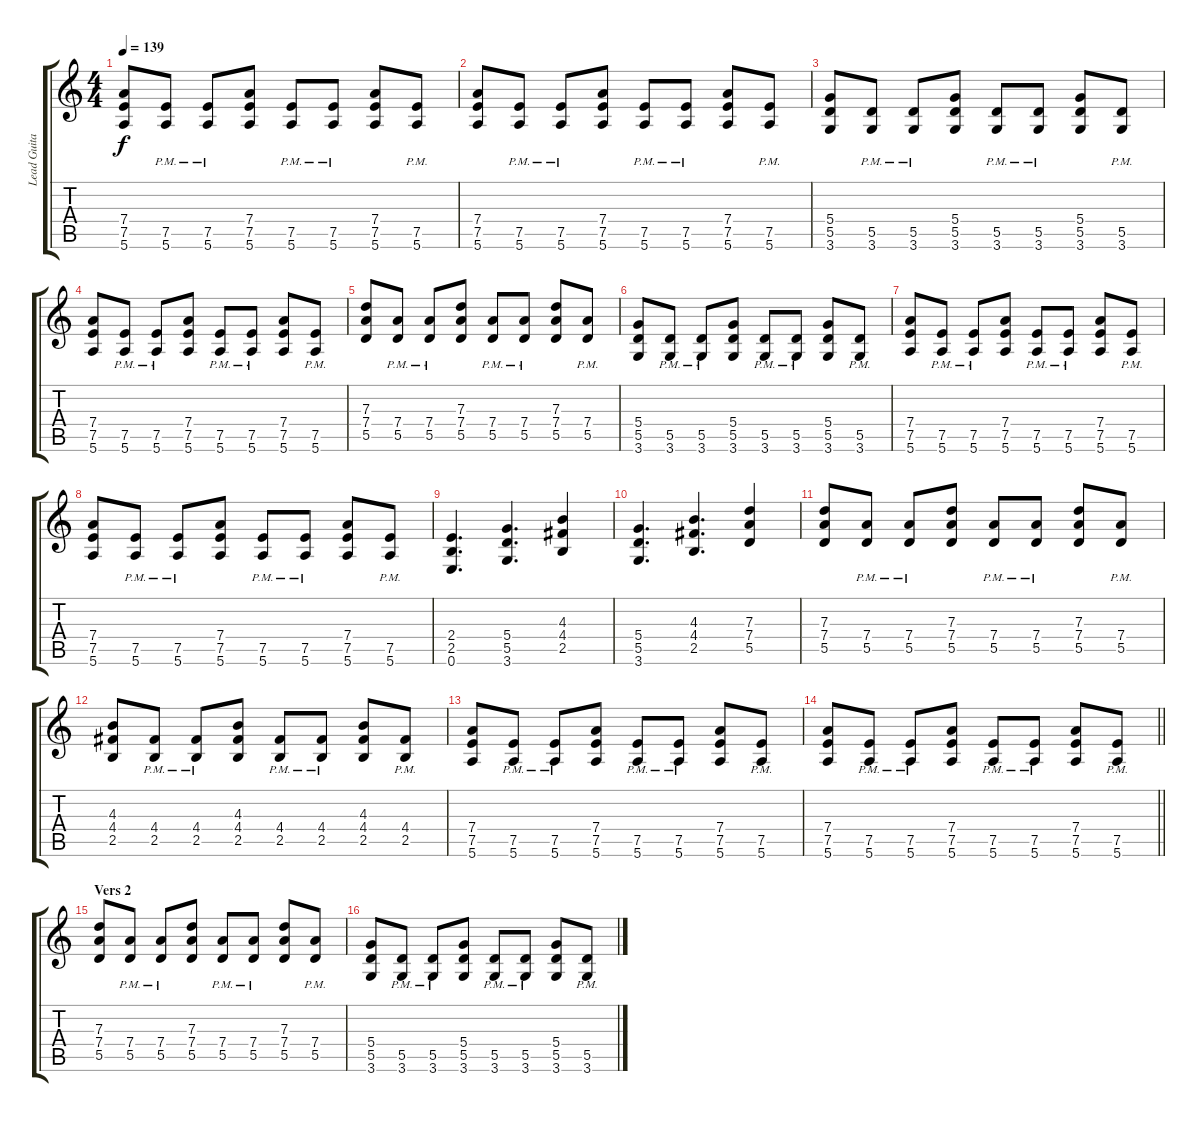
\track ("Lead Guitar" "Lead Guita") {instrument overdrivenguitar}
\staff {score tabs}
\tuning (E4 B3 G3 D3 A2 E2) {hide}
\ts (4 4)
\tempo 139
\clef g2
\ks c
(7.4 7.5 5.6).8{dy f} (7.5{pm} 5.6).8 (7.5{pm} 5.6).8 (7.4 7.5 5.6).8 (7.5{pm} 5.6).8 (7.5{pm} 5.6).8 (7.4 7.5 5.6).8 (7.5{pm} 5.6).8 |
(7.4 7.5 5.6).8 (7.5{pm} 5.6).8 (7.5{pm} 5.6).8 (7.4 7.5 5.6).8 (7.5{pm} 5.6).8 (7.5{pm} 5.6).8 (7.4 7.5 5.6).8 (7.5{pm} 5.6).8 |
(5.4 5.5 3.6).8 (5.5{pm} 3.6{pm}).8 (5.5{pm} 3.6{pm}).8 (5.4 5.5 3.6).8 (5.5{pm} 3.6{pm}).8 (5.5{pm} 3.6{pm}).8 (5.4 5.5 3.6).8 (5.5 3.6{pm}).8 |
(7.4 7.5 5.6).8 (7.5{pm} 5.6).8 (7.5{pm} 5.6).8 (7.4 7.5 5.6).8 (7.5{pm} 5.6).8 (7.5{pm} 5.6).8 (7.4 7.5 5.6).8 (7.5{pm} 5.6).8 |
(7.3 7.4 5.5).8 (7.4{pm} 5.5{pm}).8 (7.4{pm} 5.5{pm}).8 (7.3 7.4 5.5).8 (7.4{pm} 5.5{pm}).8 (7.4{pm} 5.5{pm}).8 (7.3 7.4 5.5).8 (7.4{pm} 5.5{pm}).8 |
(5.4 5.5 3.6).8 (5.5{pm} 3.6{pm}).8 (5.5{pm} 3.6{pm}).8 (5.4 5.5 3.6).8 (5.5{pm} 3.6{pm}).8 (5.5{pm} 3.6{pm}).8 (5.4 5.5 3.6).8 (5.5 3.6{pm}).8 |
(7.4 7.5 5.6).8 (7.5{pm} 5.6).8 (7.5{pm} 5.6).8 (7.4 7.5 5.6).8 (7.5{pm} 5.6).8 (7.5{pm} 5.6).8 (7.4 7.5 5.6).8 (7.5{pm} 5.6).8 |
(7.4 7.5 5.6).8 (7.5{pm} 5.6).8 (7.5{pm} 5.6).8 (7.4 7.5 5.6).8 (7.5{pm} 5.6).8 (7.5{pm} 5.6).8 (7.4 7.5 5.6).8 (7.5{pm} 5.6).8 |
(2.4 2.5 0.6).4{d} (5.4 5.5 3.6).4{d} (4.3 4.4 2.5).4 |
(5.4 5.5 3.6).4{d} (4.3 4.4 2.5).4{d} (7.3 7.4 5.5).4 |
(7.3 7.4 5.5).8 (7.4{pm} 5.5{pm}).8 (7.4{pm} 5.5{pm}).8 (7.3 7.4 5.5).8 (7.4{pm} 5.5{pm}).8 (7.4{pm} 5.5{pm}).8 (7.3 7.4 5.5).8 (7.4{pm} 5.5{pm}).8 |
(4.3 4.4 2.5).8 (4.4{pm} 2.5{pm}).8 (4.4{pm} 2.5{pm}).8 (4.3 4.4 2.5).8 (4.4{pm} 2.5{pm}).8 (4.4{pm} 2.5{pm}).8 (4.3 4.4 2.5).8 (4.4{pm} 2.5).8 |
(7.4 7.5 5.6).8 (7.5{pm} 5.6).8 (7.5{pm} 5.6).8 (7.4 7.5 5.6).8 (7.5{pm} 5.6).8 (7.5{pm} 5.6).8 (7.4 7.5 5.6).8 (7.5{pm} 5.6).8 |
\barLineRight lightlight
(7.4 7.5 5.6).8 (7.5{pm} 5.6).8 (7.5{pm} 5.6).8 (7.4 7.5 5.6).8 (7.5{pm} 5.6).8 (7.5{pm} 5.6).8 (7.4 7.5 5.6).8 (7.5{pm} 5.6).8 |
\section ("" "Vers 2")
(7.3 7.4 5.5).8 (7.4{pm} 5.5{pm}).8 (7.4{pm} 5.5{pm}).8 (7.3 7.4 5.5).8 (7.4{pm} 5.5{pm}).8 (7.4{pm} 5.5{pm}).8 (7.3 7.4 5.5).8 (7.4{pm} 5.5{pm}).8 |
(5.4 5.5 3.6).8 (5.5{pm} 3.6{pm}).8 (5.5{pm} 3.6{pm}).8 (5.4 5.5 3.6).8 (5.5{pm} 3.6{pm}).8 (5.5{pm} 3.6{pm}).8 (5.4 5.5 3.6).8 (5.5 3.6{pm}).8
